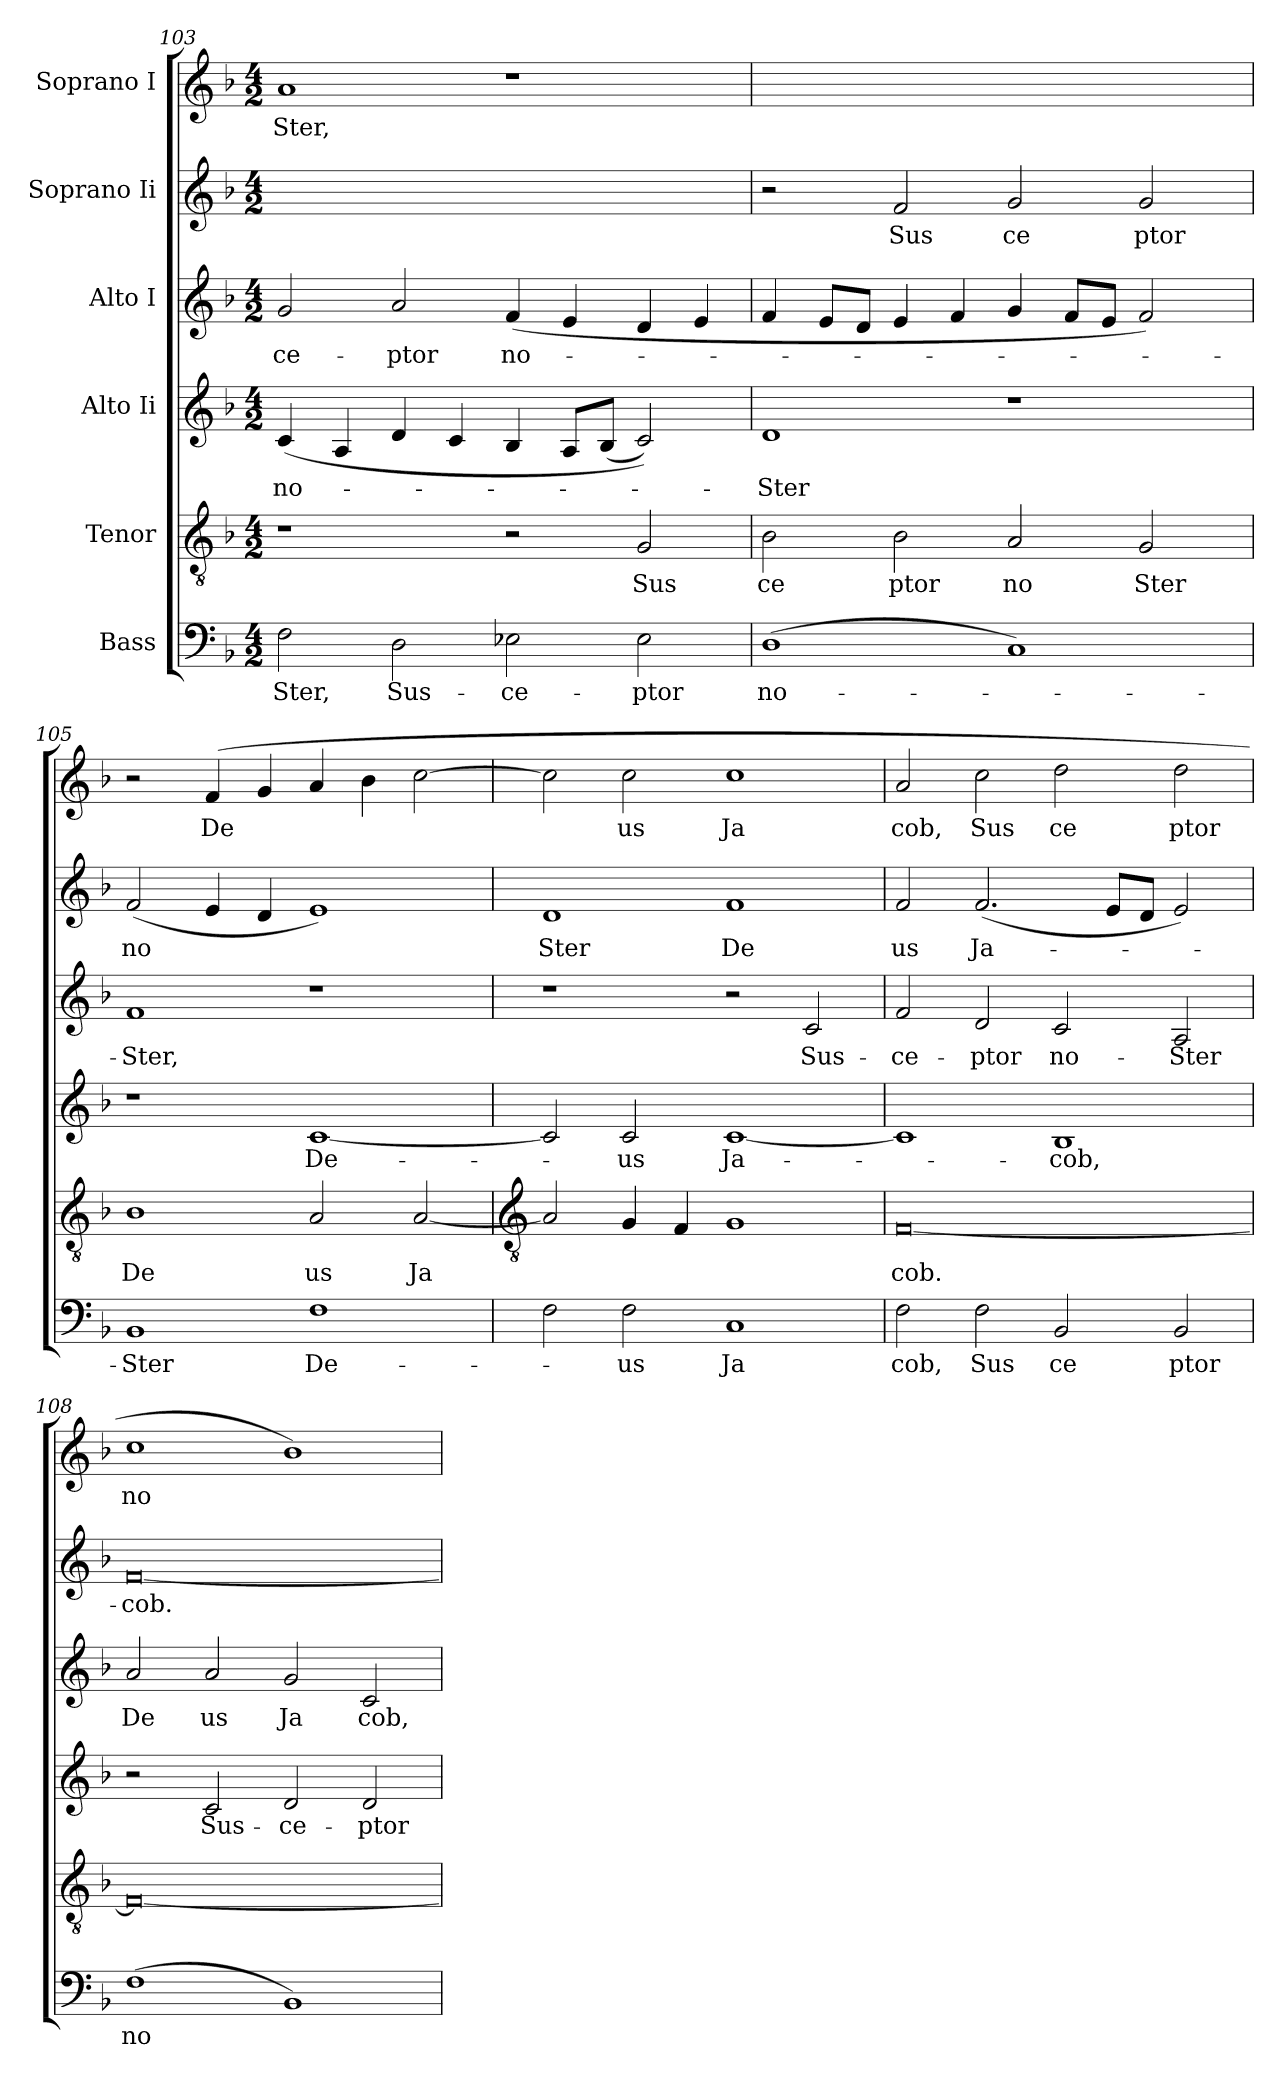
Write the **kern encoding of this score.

**kern	**text	**kern	**text	**kern	**text	**kern	**text	**kern	**text	**kern	**text
*part6	*part6	*part5	*part5	*part4	*part4	*part3	*part3	*part2	*part2	*part1	*part1
*staff6	*staff6	*staff5	*staff5	*staff4	*staff4	*staff3	*staff3	*staff2	*staff2	*staff1	*staff1
*I"Bass	*	*I"Tenor	*	*I"Alto Ii	*	*I"Alto I	*	*I"Soprano Ii	*	*I"Soprano I	*
!!LO:LB:g=z
*clefF4	*	*clefGv2	*	*clefG2	*	*clefG2	*	*clefG2	*	*clefG2	*
*k[b-]	*	*k[b-]	*	*k[b-]	*	*k[b-]	*	*k[b-]	*	*k[b-]	*
*F:	*	*F:	*	*F:	*	*F:	*	*F:	*	*F:	*
*M4/2	*	*M4/2	*	*M4/2	*	*M4/2	*	*M4/2	*	*M4/2	*
=103	=103	=103	=103	=103	=103	=103	=103	=103	=103	=103	=103
!	!LO:LY:b	!	!	!	!LO:LY:b	!	!LO:LY:b	!	!	!	!LO:LY:b
2F\	-Ster,	1r	.	(<4c/	no-	2g/	ce-	4ryy	.	1a	Ster,
.	.	.	.	4A/	.	.	.	4ryy	.	.	.
!	!LO:LY:b	!	!	!	!	!	!LO:LY:b	!	!	!	!
2D\	Sus-	.	.	4d/	.	2a/	-ptor	4ryy	.	.	.
.	.	.	.	4c/	.	.	.	4ryy	.	.	.
!	!LO:LY:b	!	!	!	!	!	!LO:LY:b	!	!	!	!
2E-X\	-ce-	2r	.	4B-/	.	(<4f/	no-	4ryy	.	1r	.
.	.	.	.	8A/L	.	4e/	.	4ryy	.	.	.
.	.	.	.	(<8B-/J	.	.	.	.	.	.	.
!	!LO:LY:b	!	!LO:LY:b	!	!	!	!	!	!	!	!
2E-\	-ptor	2G/	Sus	2c/))	.	4d/	.	4ryy	.	.	.
.	.	.	.	.	.	4e/	.	4ryy	.	.	.
=104	=104	=104	=104	=104	=104	=104	=104	=104	=104	=104	=104
!	!LO:LY:b	!	!LO:LY:b	!	!LO:LY:b	!	!	!	!	!	!
(>1D	no-	2B-\	ce	1d	-Ster	4f/	.	2r	.	4ryy	.
.	.	.	.	.	.	8e/L	.	.	.	4ryy	.
.	.	.	.	.	.	8d/J	.	.	.	.	.
!	!	!	!LO:LY:b	!	!	!	!	!	!LO:LY:b	!	!
.	.	2B-\	ptor	.	.	4e/	.	2f/	Sus	4ryy	.
.	.	.	.	.	.	4f/	.	.	.	4ryy	.
!	!	!	!LO:LY:b	!	!	!	!	!	!LO:LY:b	!	!
1C)	.	2A/	no	1r	.	4g/	.	2g/	ce	4ryy	.
.	.	.	.	.	.	8f/L	.	.	.	4ryy	.
.	.	.	.	.	.	8e/J	.	.	.	.	.
!	!	!	!LO:LY:b	!	!	!	!	!	!LO:LY:b	!	!
.	.	2G/	Ster	.	.	2f/)	.	2g/	ptor	4ryy	.
.	.	.	.	.	.	.	.	.	.	4ryy	.
=105	=105	=105	=105	=105	=105	=105	=105	=105	=105	=105	=105
!	!LO:LY:b	!	!LO:LY:b	!	!	!	!LO:LY:b	!	!LO:LY:b	!	!
1BB-	-Ster	1B-	De	1r	.	1f	-Ster,	(<2f/	no	2r	.
!	!	!	!	!	!	!	!	!	!	!	!LO:LY:b
.	.	.	.	.	.	.	.	4e/	.	(>4f/	De
.	.	.	.	.	.	.	.	4d/	.	4g/	.
!	!LO:LY:b	!	!LO:LY:b	!	!LO:LY:b	!	!	!	!	!	!
1F	De-	2A/	us	[1c	De-	1r	.	1e)	.	4a/	.
.	.	.	.	.	.	.	.	.	.	4b-\	.
!	!	!	!LO:LY:b	!	!	!	!	!	!	!	!
.	.	[2A/	Ja	.	.	.	.	.	.	[2cc\	.
!!LO:LB:g=z
=106	=106	=106	=106	=106	=106	=106	=106	=106	=106	=106	=106
*	*	*clefGv2	*	*	*	*	*	*	*	*	*
!	!	!	!	!	!	!	!	!	!LO:LY:b	!	!
2F\	.	2A/]	.	2c/]	.	1r	.	1d	Ster	2cc\]	.
!	!LO:LY:b	!	!	!	!LO:LY:b	!	!	!	!	!	!LO:LY:b
2F\	-us	4G/	.	2c/	-us	.	.	.	.	2cc\	us
.	.	4F/	.	.	.	.	.	.	.	.	.
!	!LO:LY:b	!	!	!	!LO:LY:b	!	!	!	!LO:LY:b	!	!LO:LY:b
1C	Ja	1G	.	[1c	Ja-	2r	.	1f	De	1cc	Ja
!	!	!	!	!	!	!	!LO:LY:b	!	!	!	!
.	.	.	.	.	.	2c/	Sus-	.	.	.	.
!!LO:LB:g=z
=107	=107	=107	=107	=107	=107	=107	=107	=107	=107	=107	=107
!	!LO:LY:b	!	!LO:LY:b	!	!	!	!LO:LY:b	!	!LO:LY:b	!	!LO:LY:b
2F\	cob,	[0F	cob.	1c]	.	2f/	-ce-	2f/	us	2a/	cob,
!	!LO:LY:b	!	!	!	!	!	!LO:LY:b	!	!LO:LY:b	!	!LO:LY:b
2F\	Sus	.	.	.	.	2d/	-ptor	(<2.f/	Ja-	2cc\	Sus
!	!LO:LY:b	!	!	!	!LO:LY:b	!	!LO:LY:b	!	!	!	!LO:LY:b
2BB-/	ce	.	.	1B-	-cob,	2c/	no-	.	.	2dd\	ce
.	.	.	.	.	.	.	.	8e/L	.	.	.
.	.	.	.	.	.	.	.	8d/J	.	.	.
!	!LO:LY:b	!	!	!	!	!	!LO:LY:b	!	!	!	!LO:LY:b
2BB-/	ptor	.	.	.	.	2A/	-Ster	2e/)	.	2dd\	ptor
!!LO:LB:g=z
=108	=108	=108	=108	=108	=108	=108	=108	=108	=108	=108	=108
!	!LO:LY:b	!	!	!	!	!	!LO:LY:b	!	!LO:LY:b	!	!LO:LY:b
(>1F	no	0F_	.	2r	.	2a/	De	[0f	-cob.	1cc	no
!	!	!	!	!	!LO:LY:b	!	!LO:LY:b	!	!	!	!
.	.	.	.	2c/	Sus-	2a/	us	.	.	.	.
!	!	!	!	!	!LO:LY:b	!	!LO:LY:b	!	!	!	!
1BB-)	.	.	.	2d/	-ce-	2g/	Ja	.	.	1b-)	.
!	!	!	!	!	!LO:LY:b	!	!LO:LY:b	!	!	!	!
.	.	.	.	2d/	-ptor	2c/	cob,	.	.	.	.
=	=	=	=	=	=	=	=	=	=	=	=
*-	*-	*-	*-	*-	*-	*-	*-	*-	*-	*-	*-
